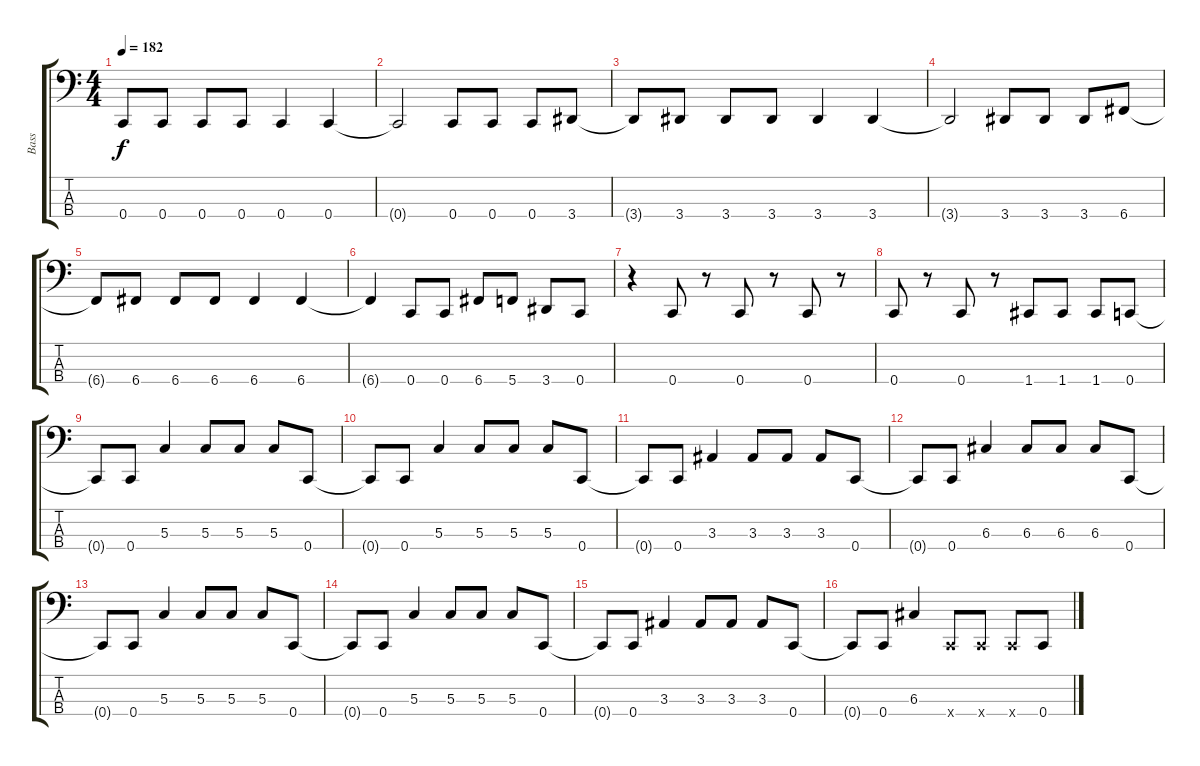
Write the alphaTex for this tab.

\track ("Bass" "Bass") {instrument electricbasspick}
\staff {score tabs}
\tuning (F2 C2 G1 C1) {hide}
\ts (4 4)
\tempo 182
\clef f4
\ks c
0.4{t}.8{dy f} 0.4.8 0.4.8 0.4.8 0.4.4 0.4.4 |
0.4{t}.2 0.4.8 0.4.8 0.4.8 3.4.8 |
3.4{t}.8 3.4.8 3.4.8 3.4.8 3.4.4 3.4.4 |
3.4{t}.2 3.4.8 3.4.8 3.4.8 6.4.8 |
6.4{t}.8 6.4.8 6.4.8 6.4.8 6.4.4 6.4.4 |
6.4{t}.4 0.4.8 0.4.8 6.4.8 5.4.8 3.4.8 0.4.8 |
r.4 0.4.8 r.8 0.4.8 r.8 0.4.8 r.8 |
0.4.8 r.8 0.4.8 r.8 1.4.8 1.4.8 1.4.8 0.4.8 |
0.4{t}.8 0.4.8 5.3.4 5.3.8 5.3.8 5.3.8 0.4.8 |
0.4{t}.8 0.4.8 5.3.4 5.3.8 5.3.8 5.3.8 0.4.8 |
0.4{t}.8 0.4.8 3.3.4 3.3.8 3.3.8 3.3.8 0.4.8 |
0.4{t}.8 0.4.8 6.3.4 6.3.8 6.3.8 6.3.8 0.4.8 |
0.4{t}.8 0.4.8 5.3.4 5.3.8 5.3.8 5.3.8 0.4.8 |
0.4{t}.8 0.4.8 5.3.4 5.3.8 5.3.8 5.3.8 0.4.8 |
0.4{t}.8 0.4.8 3.3.4 3.3.8 3.3.8 3.3.8 0.4.8 |
0.4{t}.8 0.4.8 6.3.4 0.4{x}.8 0.4{x}.8 0.4{x}.8 0.4.8
